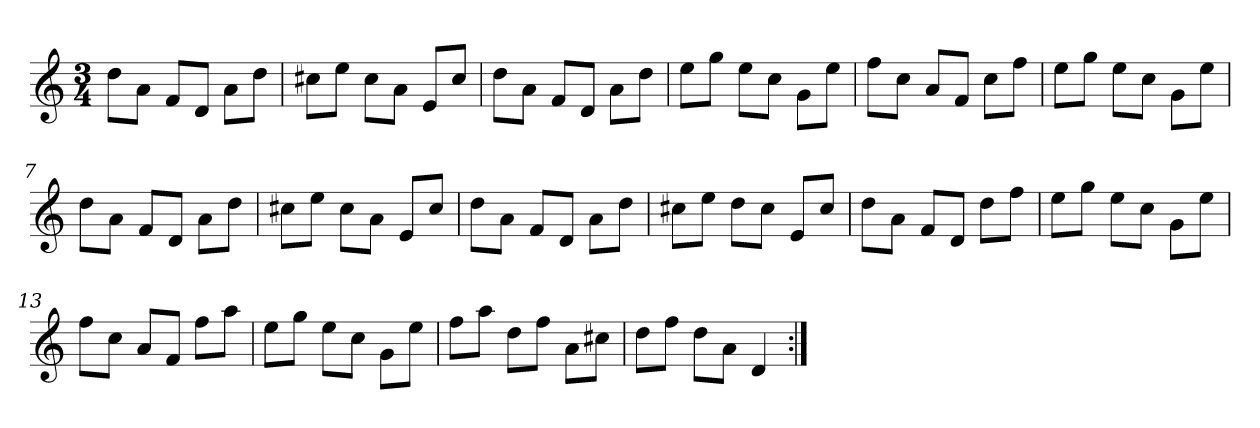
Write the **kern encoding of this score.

**kern
*part1
*staff1
*clefG2
*k[]
*D:dor
*M3/4
*MM120
=1
8dd\L
8a\J
8f/L
8d/J
8a\L
8dd\J
=2
8cc#X\L
8ee\J
8cc#\L
8a\J
8e/L
8cc#/J
=3
8dd\L
8a\J
8f/L
8d/J
8a\L
8dd\J
=4
8ee\L
8gg\J
8ee\L
8cc\J
8g\L
8ee\J
=5
8ff\L
8cc\J
8a/L
8f/J
8cc\L
8ff\J
=6
8ee\L
8gg\J
8ee\L
8cc\J
8g\L
8ee\J
=7
8dd\L
8a\J
8f/L
8d/J
8a\L
8dd\J
=8
8cc#X\L
8ee\J
8cc#\L
8a\J
8e/L
8cc#/J
=9
8dd\L
8a\J
8f/L
8d/J
8a\L
8dd\J
=10
8cc#X\L
8ee\J
8dd\L
8cc#\J
8e/L
8cc#/J
=11
8dd\L
8a\J
8f/L
8d/J
8dd\L
8ff\J
=12
8ee\L
8gg\J
8ee\L
8cc\J
8g\L
8ee\J
=13
8ff\L
8cc\J
8a/L
8f/J
8ff\L
8aa\J
=14
8ee\L
8gg\J
8ee\L
8cc\J
8g\L
8ee\J
=15
8ff\L
8aa\J
8dd\L
8ff\J
8a\L
8cc#X\J
=16
8dd\L
8ff\J
8dd\L
8a\J
4d
=:|!
*-
